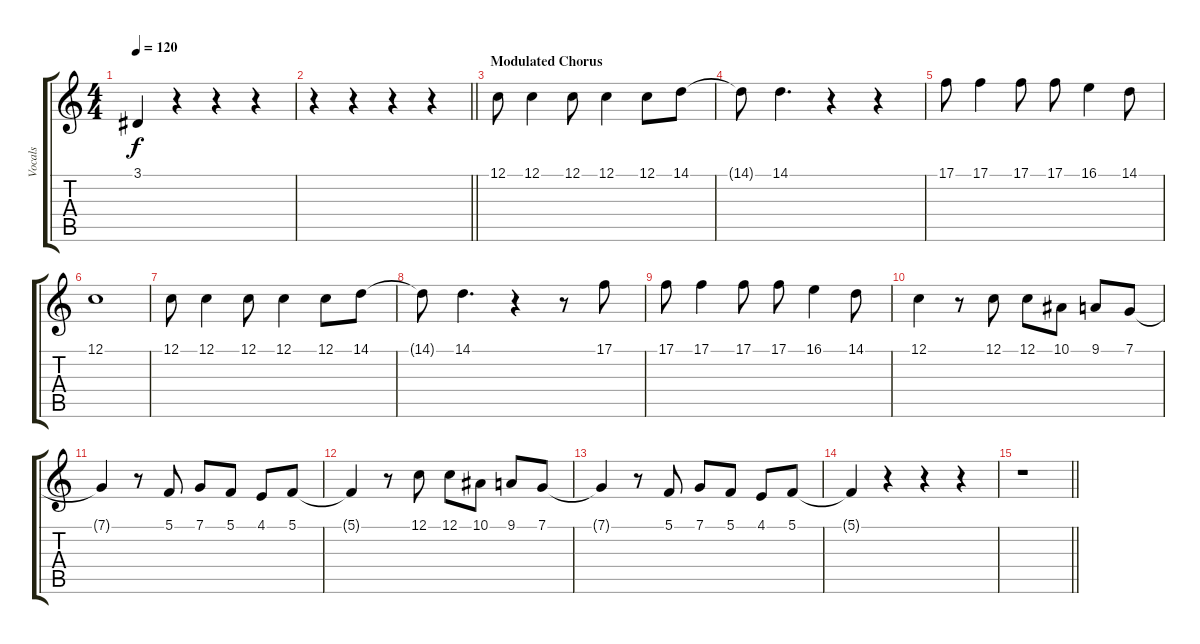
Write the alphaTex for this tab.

\track ("Vocals" "Vocals") {instrument lead6voice}
\staff {score tabs}
\tuning (C4 G3 Eb3 Bb2 F2 C2) {hide}
\ts (4 4)
\tempo 120
\clef g2
\ks c
3.1{t}.4{dy f} r.4 r.4 r.4 |
\barLineRight lightlight
r.4 r.4 r.4 r.4 |
\section ("" "Modulated Chorus")
12.1.8 12.1.4 12.1.8 12.1.4 12.1.8 14.1.8 |
14.1{t}.8 14.1.4{d} r.4 r.4 |
17.1.8 17.1.4 17.1.8 17.1.8 16.1.4 14.1.8 |
12.1.1 |
12.1.8 12.1.4 12.1.8 12.1.4 12.1.8 14.1.8 |
14.1{t}.8 14.1.4{d} r.4 r.8 17.1.8 |
17.1.8 17.1.4 17.1.8 17.1.8 16.1.4 14.1.8 |
12.1.4 r.8 12.1.8 12.1.8 10.1.8 9.1.8 7.1.8 |
7.1{t}.4 r.8 5.1.8 7.1.8 5.1.8 4.1.8 5.1.8 |
5.1{t}.4 r.8 12.1.8 12.1.8 10.1.8 9.1.8 7.1.8 |
7.1{t}.4 r.8 5.1.8 7.1.8 5.1.8 4.1.8 5.1.8 |
5.1{t}.4 r.4 r.4 r.4 |
\barLineRight lightlight
r.1
